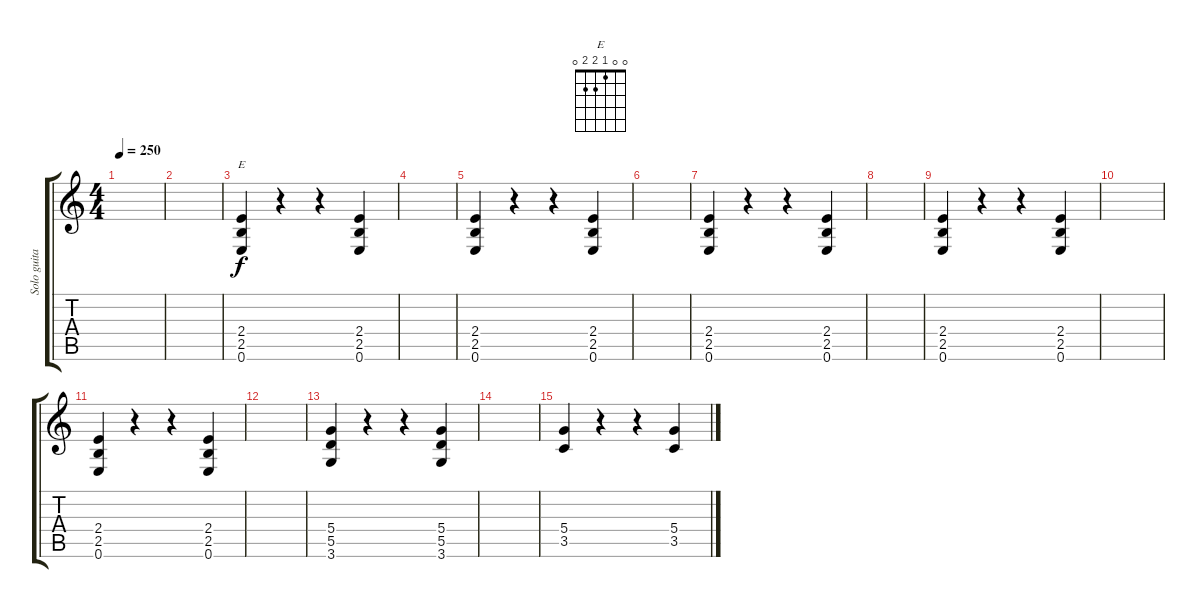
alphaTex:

\track ("Solo guitar" "Solo guita") {instrument overdrivenguitar}
\staff {score tabs}
\tuning (E4 B3 G3 D3 A2 E2) {hide}
\chord ("E" 0 0 1 2 2 0)
\ts (4 4)
\tempo 250
\clef g2
\ks c
|
|
(2.4 2.5 0.6).4{ch "E"} r.4 r.4 (2.4 2.5 0.6).4 |
|
(2.4 2.5 0.6).4 r.4 r.4 (2.4 2.5 0.6).4 |
|
(2.4 2.5 0.6).4 r.4 r.4 (2.4 2.5 0.6).4 |
|
(2.4 2.5 0.6).4 r.4 r.4 (2.4 2.5 0.6).4 |
|
(2.4 2.5 0.6).4 r.4 r.4 (2.4 2.5 0.6).4 |
|
(5.4 5.5 3.6).4 r.4 r.4 (5.4 5.5 3.6).4 |
|
(5.4 3.5).4 r.4 r.4 (5.4 3.5).4
